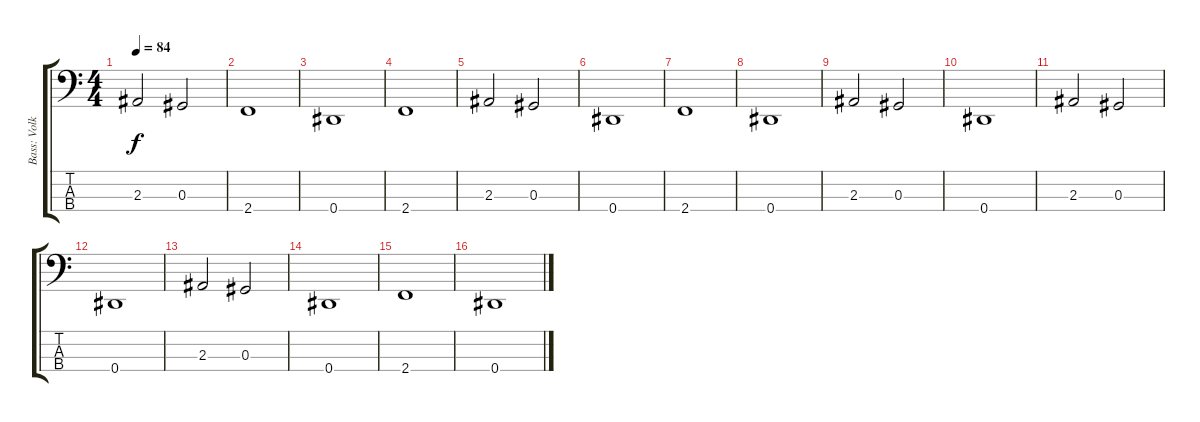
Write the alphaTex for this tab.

\track ("Bass: Volker" "Bass: Volk") {instrument electricbassfinger}
\staff {score tabs}
\tuning (Gb2 Db2 Ab1 Eb1) {hide}
\ts (4 4)
\tempo 84
\clef f4
\ks c
2.3.2{dy f} 0.3.2 |
2.4.1 |
0.4.1 |
2.4.1 |
2.3.2 0.3.2 |
0.4.1 |
2.4.1 |
0.4.1 |
2.3.2 0.3.2 |
0.4.1 |
2.3.2 0.3.2 |
0.4.1 |
2.3.2 0.3.2 |
0.4.1 |
2.4.1 |
0.4.1
